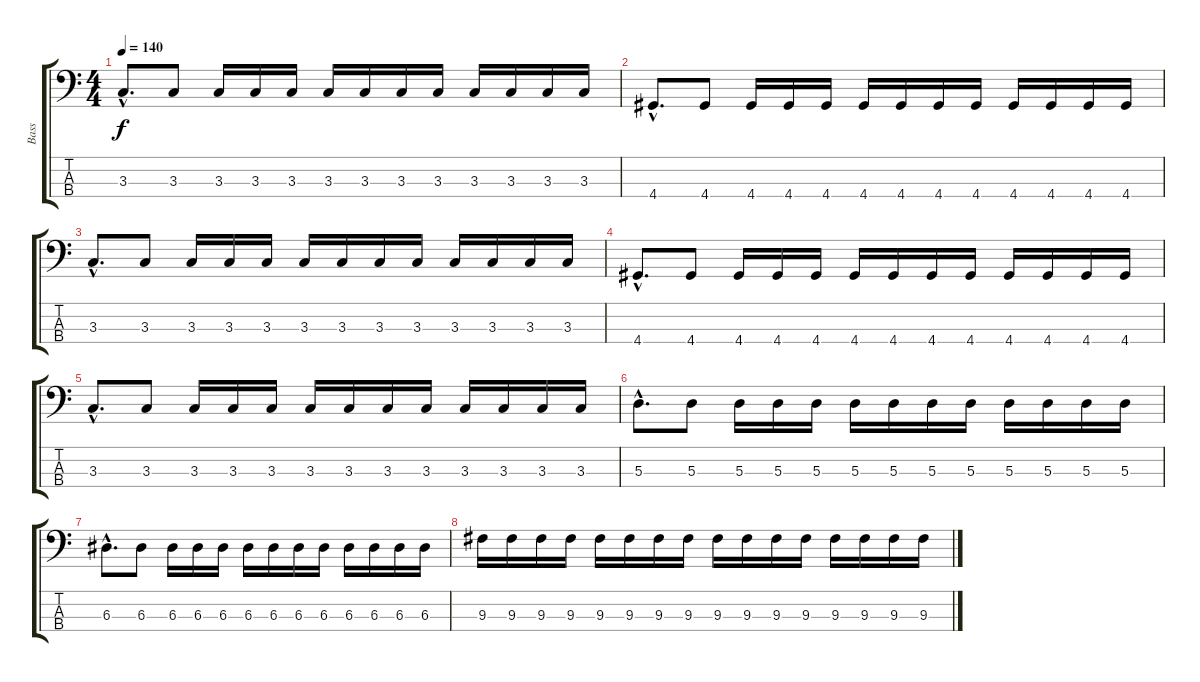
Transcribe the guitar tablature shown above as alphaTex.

\track ("Bass" "Bass") {instrument electricbassfinger}
\staff {score tabs}
\tuning (G2 D2 A1 E1) {hide}
\ts (4 4)
\tempo 140
\clef f4
\ks c
3.3{hac}.8{d dy f} 3.3.8 3.3.16 3.3.16 3.3.16 3.3.16 3.3.16 3.3.16 3.3.16 3.3.16 3.3.16 3.3.16 3.3.16 |
4.4{hac}.8{d} 4.4.8 4.4.16 4.4.16 4.4.16 4.4.16 4.4.16 4.4.16 4.4.16 4.4.16 4.4.16 4.4.16 4.4.16 |
3.3{hac}.8{d} 3.3.8 3.3.16 3.3.16 3.3.16 3.3.16 3.3.16 3.3.16 3.3.16 3.3.16 3.3.16 3.3.16 3.3.16 |
4.4{hac}.8{d} 4.4.8 4.4.16 4.4.16 4.4.16 4.4.16 4.4.16 4.4.16 4.4.16 4.4.16 4.4.16 4.4.16 4.4.16 |
3.3{hac}.8{d} 3.3.8 3.3.16 3.3.16 3.3.16 3.3.16 3.3.16 3.3.16 3.3.16 3.3.16 3.3.16 3.3.16 3.3.16 |
5.3{hac}.8{d} 5.3.8 5.3.16 5.3.16 5.3.16 5.3.16 5.3.16 5.3.16 5.3.16 5.3.16 5.3.16 5.3.16 5.3.16 |
6.3{hac}.8{d} 6.3.8 6.3.16 6.3.16 6.3.16 6.3.16 6.3.16 6.3.16 6.3.16 6.3.16 6.3.16 6.3.16 6.3.16 |
9.3.16 9.3.16 9.3.16 9.3.16 9.3.16 9.3.16 9.3.16 9.3.16 9.3.16 9.3.16 9.3.16 9.3.16 9.3.16 9.3.16 9.3.16 9.3.16
